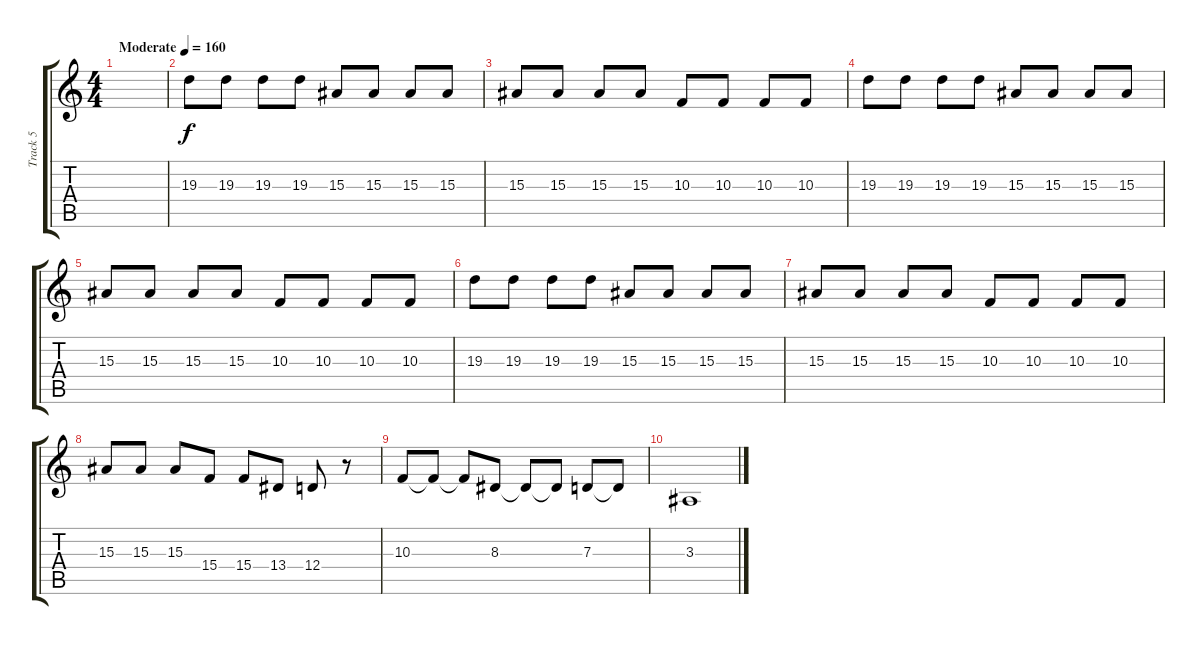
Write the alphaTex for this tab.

\track ("Track 5" "Track 5") {instrument acousticgrandpiano}
\staff {score tabs}
\tuning (E4 B3 G3 D3 A2 E2) {hide}
\ts (4 4)
\tempo (160 "Moderate")
\clef g2
\ks c
|
19.3.8 19.3.8 19.3.8 19.3.8 15.3.8 15.3.8 15.3.8 15.3.8 |
15.3.8 15.3.8 15.3.8 15.3.8 10.3.8 10.3.8 10.3.8 10.3.8 |
19.3.8 19.3.8 19.3.8 19.3.8 15.3.8 15.3.8 15.3.8 15.3.8 |
15.3.8{txt ""} 15.3.8 15.3.8 15.3.8 10.3.8 10.3.8 10.3.8 10.3.8 |
19.3.8 19.3.8 19.3.8 19.3.8 15.3.8 15.3.8 15.3.8 15.3.8 |
15.3.8 15.3.8 15.3.8 15.3.8 10.3.8 10.3.8 10.3.8 10.3.8 |
15.3.8 15.3.8 15.3.8 15.4.8 15.4.8 13.4.8 12.4.8 r.8 |
10.3.8 10.3{t}.8 10.3{t}.8 8.3.8 8.3{t}.8 8.3{t}.8 7.3.8 7.3{t}.8 |
3.3.1
